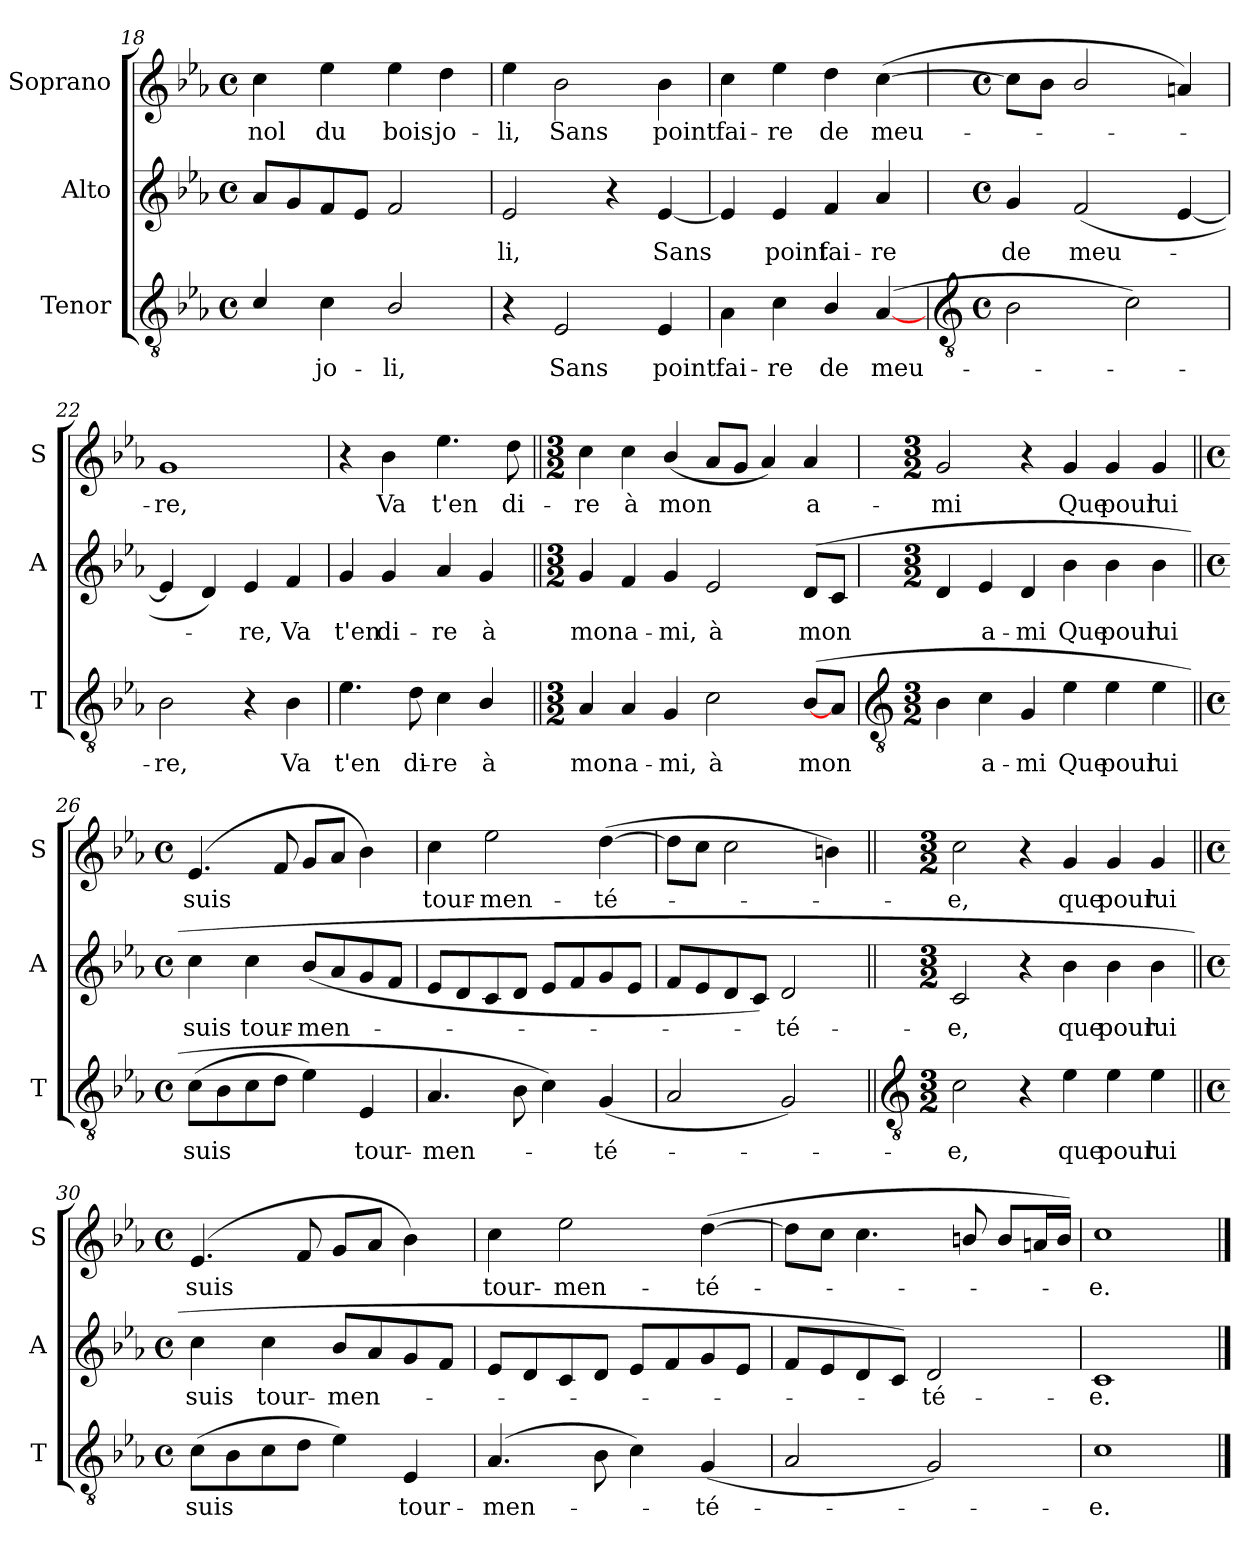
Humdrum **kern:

**kern	**text	**kern	**text	**kern	**text
*part3	*part3	*part2	*part2	*part1	*part1
*staff3	*staff3	*staff2	*staff2	*staff1	*staff1
*I"Tenor	*	*I"Alto	*	*I"Soprano	*
*I'T	*	*I'A	*	*I'S	*
*clefGv2	*	*clefG2	*	*clefG2	*
*k[b-e-a-]	*	*k[b-e-a-]	*	*k[b-e-a-]	*
*E-:	*	*E-:	*	*E-:	*
*M4/4	*	*M4/4	*	*M4/4	*
*met(c)	*	*met(c)	*	*met(c)	*
=18	=18	=18	=18	=18	=18
!	!	!	!	!	!LO:LY:b
4c/	.	8a-L	.	4cc	-nol
.	.	8g	.	.	.
!	!LO:LY:b	!	!	!	!LO:LY:b
4c	jo-	8f	.	4ee-	du
.	.	8e-J	.	.	.
!	!LO:LY:b	!	!	!	!LO:LY:b
2B-/	-li,	2f	.	4ee-	bois
!	!	!	!	!	!LO:LY:b
.	.	.	.	4dd	jo-
=19	=19	=19	=19	=19	=19
!	!	!	!LO:LY:b	!	!LO:LY:b
4r	.	2e-	li,	4ee-	-li,
!	!LO:LY:b	!	!	!	!LO:LY:b
2E-	Sans	.	.	2b-	Sans
.	.	4r	.	.	.
!	!LO:LY:b	!	!LO:LY:b	!	!LO:LY:b
4E-	point	[4e-	Sans	4b-	point
=20	=20	=20	=20	=20	=20
!	!LO:LY:b	!	!	!	!LO:LY:b
4A-\	fai-	4e-]	.	4cc	fai-
!	!LO:LY:b	!	!LO:LY:b	!	!LO:LY:b
4c	-re	4e-	point	4ee-	-re
!	!LO:LY:b	!	!LO:LY:b	!	!LO:LY:b
4B-/	de	4f	fai-	4dd	de
!	!LO:LY:b	!	!LO:LY:b	!	!LO:LY:b
(>[4A-/	meu-	4a-/	-re	(>[4cc	meu-
!!LO:LB:g=z
=21	=21	=21	=21	=21	=21
*clefGv2	*	*	*	*	*
*M4/4	*	*M4/4	*	*M4/4	*
*met(c)	*	*met(c)	*	*met(c)	*
!	!	!	!LO:LY:b	!	!
2B-	.	4g	de	8ccL]	.
.	.	.	.	8b-J	.
!	!	!	!LO:LY:b	!	!
.	.	(<2f	meu-	2b-/	.
2c)	.	.	.	.	.
.	.	[4e-	.	4an/)	.
=22	=22	=22	=22	=22	=22
!	!LO:LY:b	!	!	!	!LO:LY:b
2B-	re,	4e-]	.	1g	-re,
.	.	4d)	.	.	.
!	!	!	!LO:LY:b	!	!
4r	.	4e-	re,	.	.
!	!LO:LY:b	!	!LO:LY:b	!	!
4B-	Va	4f	Va	.	.
=23	=23	=23	=23	=23	=23
!	!LO:LY:b	!	!LO:LY:b	!	!
4.e-	t'en	4g	t'en	4r	.
!	!	!	!LO:LY:b	!	!LO:LY:b
.	.	4g	di-	4b-	Va
!	!LO:LY:b	!	!	!	!
8d	di-	.	.	.	.
!	!LO:LY:b	!	!LO:LY:b	!	!LO:LY:b
4c	-re	4a-/	-re	4.ee-	t'en
!	!LO:LY:b	!	!LO:LY:b	!	!
4B-/	à	4g	à	.	.
!	!	!	!	!	!LO:LY:b
.	.	.	.	8dd	di-
=24||	=24||	=24||	=24||	=24||	=24||
*M3/2	*	*M3/2	*	*M3/2	*
!	!LO:LY:b	!	!LO:LY:b	!	!LO:LY:b
4A-/	mon	4g	mon	4cc	-re
!	!LO:LY:b	!	!LO:LY:b	!	!LO:LY:b
4A-/	a-	4f	a-	4cc	à
!	!LO:LY:b	!	!LO:LY:b	!	!LO:LY:b
4G	-mi,	4g	-mi,	(<4b-/	mon
!	!LO:LY:b	!	!LO:LY:b	!	!
2c	à	2e-	à	8a-L	.
.	.	.	.	8gJ	.
.	.	.	.	4a-)	.
!	!LO:LY:b	!	!LO:LY:b	!	!LO:LY:b
(>[8B-/L	mon	(<8dL	mon	4a-	a-
8A-/J	.	8cJ	.	.	.
!!LO:LB:g=z
=25	=25	=25	=25	=25	=25
*clefGv2	*	*	*	*	*
*M3/2	*	*M3/2	*	*M3/2	*
!	!	!	!	!	!LO:LY:b
4B-	.	4d	.	2g	-mi
!	!LO:LY:b	!	!LO:LY:b	!	!
4c	a-	4e-	a-	.	.
!	!LO:LY:b	!	!LO:LY:b	!	!
4G	-mi	4d	-mi	4r	.
!	!LO:LY:b	!	!LO:LY:b	!	!LO:LY:b
4e-	Que	4b-	Que	4g	Que
!	!LO:LY:b	!	!LO:LY:b	!	!LO:LY:b
4e-	pour	4b-	pour	4g	pour
!	!LO:LY:b	!	!LO:LY:b	!	!LO:LY:b
4e-	lui	4b-	lui	4g	lui
=26||	=26||	=26||	=26||	=26||	=26||
*M4/4	*	*M4/4	*	*M4/4	*
*met(c)	*	*met(c)	*	*met(c)	*
!	!LO:LY:b	!	!LO:LY:b	!	!LO:LY:b
(>8cL	suis	4cc	suis	(<4.e-	suis
8B-	.	.	.	.	.
!	!	!	!LO:LY:b	!	!
8c	.	4cc	tour-	.	.
8dJ	.	.	.	8f	.
!	!	!	!LO:LY:b	!	!
4e-)	.	(<8b-L	-men-	8gL	.
.	.	8a-	.	8a-J	.
!	!LO:LY:b	!	!	!	!
4E-	tour-	8g	.	4b-\)	.
.	.	8fJ	.	.	.
=27	=27	=27	=27	=27	=27
!	!LO:LY:b	!	!	!	!LO:LY:b
4.A-/	-men-	8e-L	.	4cc	tour-
.	.	8d	.	.	.
!	!	!	!	!	!LO:LY:b
.	.	8c	.	2ee-	-men-
8B-	.	8dJ	.	.	.
4c)	.	8e-L	.	.	.
.	.	8f	.	.	.
!	!LO:LY:b	!	!	!	!LO:LY:b
(<4G	té-	8g	.	(>[4dd	-té-
.	.	8e-J	.	.	.
=28	=28	=28	=28	=28	=28
2A-	.	8fL	.	8ddL]	.
.	.	8e-	.	8ccJ	.
.	.	8d	.	2cc	.
.	.	8cJ)	.	.	.
!	!	!	!LO:LY:b	!	!
2G)	.	2d	té-	.	.
.	.	.	.	4b)	.
!!LO:LB:g=z
=29||	=29||	=29||	=29||	=29||	=29||
*clefGv2	*	*	*	*	*
*M3/2	*	*M3/2	*	*M3/2	*
!	!LO:LY:b	!	!LO:LY:b	!	!LO:LY:b
2c	e,	2c	-e,	2cc	e,
4r	.	4r	.	4r	.
!	!LO:LY:b	!	!LO:LY:b	!	!LO:LY:b
4e-	que	4b-	que	4g	que
!	!LO:LY:b	!	!LO:LY:b	!	!LO:LY:b
4e-	pour	4b-	pour	4g	pour
!	!LO:LY:b	!	!LO:LY:b	!	!LO:LY:b
4e-	lui	4b-	lui	4g	lui
=30||	=30||	=30||	=30||	=30||	=30||
*M4/4	*	*M4/4	*	*M4/4	*
*met(c)	*	*met(c)	*	*met(c)	*
!	!LO:LY:b	!	!LO:LY:b	!	!LO:LY:b
(>8cL	suis	4cc	suis	(<4.e-	suis
8B-	.	.	.	.	.
!	!	!	!LO:LY:b	!	!
8c	.	4cc	tour-	.	.
8dJ	.	.	.	8f	.
!	!	!	!LO:LY:b	!	!
4e-)	.	8b-L	-men-	8gL	.
.	.	8a-	.	8a-J	.
!	!LO:LY:b	!	!	!	!
4E-	tour-	8g	.	4b-\)	.
.	.	8fJ	.	.	.
=31	=31	=31	=31	=31	=31
!	!LO:LY:b	!	!	!	!LO:LY:b
(>4.A-/	-men-	8e-L	.	4cc	tour-
.	.	8d	.	.	.
!	!	!	!	!	!LO:LY:b
.	.	8c	.	2ee-	-men-
8B-	.	8dJ	.	.	.
4c)	.	8e-L	.	.	.
.	.	8f	.	.	.
!	!LO:LY:b	!	!	!	!LO:LY:b
(<4G	té-	8g	.	(<[4dd	-té-
.	.	8e-J	.	.	.
=32	=32	=32	=32	=32	=32
2A-	.	8fL	.	8ddL]	.
.	.	8e-	.	8ccJ	.
.	.	8d	.	4.cc	.
.	.	8cJ)	.	.	.
!	!	!	!LO:LY:b	!	!
2G)	.	2d	té-	.	.
.	.	.	.	8b/	.
.	.	.	.	8b/L	.
.	.	.	.	16an/L	.
.	.	.	.	16b\JJ)	.
=33	=33	=33	=33	=33	=33
!	!LO:LY:b	!	!LO:LY:b	!	!LO:LY:b
1c	e.	1c	-e.	1cc	e.
==	==	==	==	==	==
*-	*-	*-	*-	*-	*-
